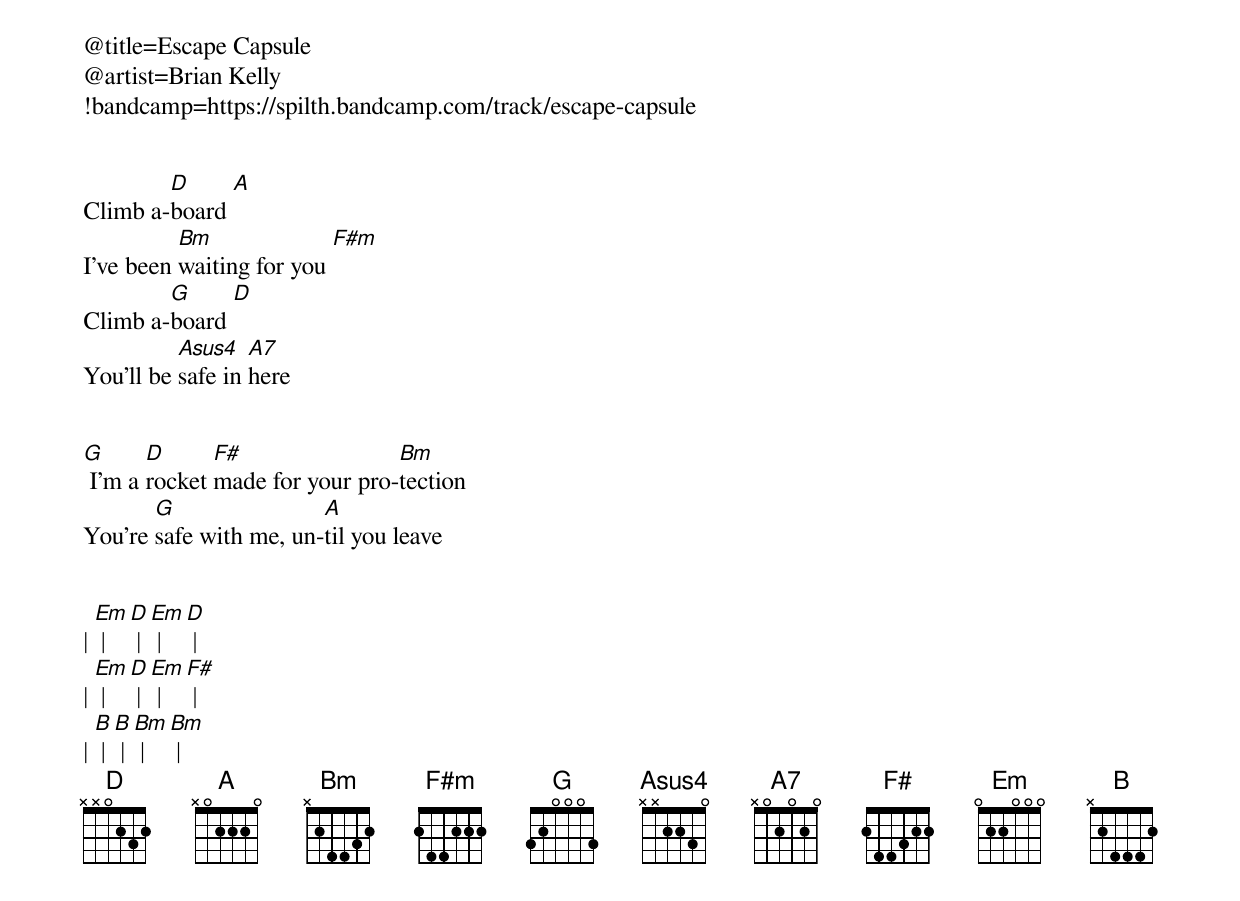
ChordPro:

@title=Escape Capsule
@artist=Brian Kelly
!bandcamp=https://spilth.bandcamp.com/track/escape-capsule


Climb a-[D]board [A]
I've been [Bm]waiting for you [F#m]
Climb a-[G]board [D]
You'll be [Asus4]safe in [A7]here


[G] I'm a [D]rocket [F#]made for your pro-[Bm]tection
You're [G]safe with me, un-[A]til you leave


| [Em] | [D] | [Em] | [D] |
| [Em] | [D] | [Em] | [F#] |
| [B] | [B] | [Bm] | [Bm] |
